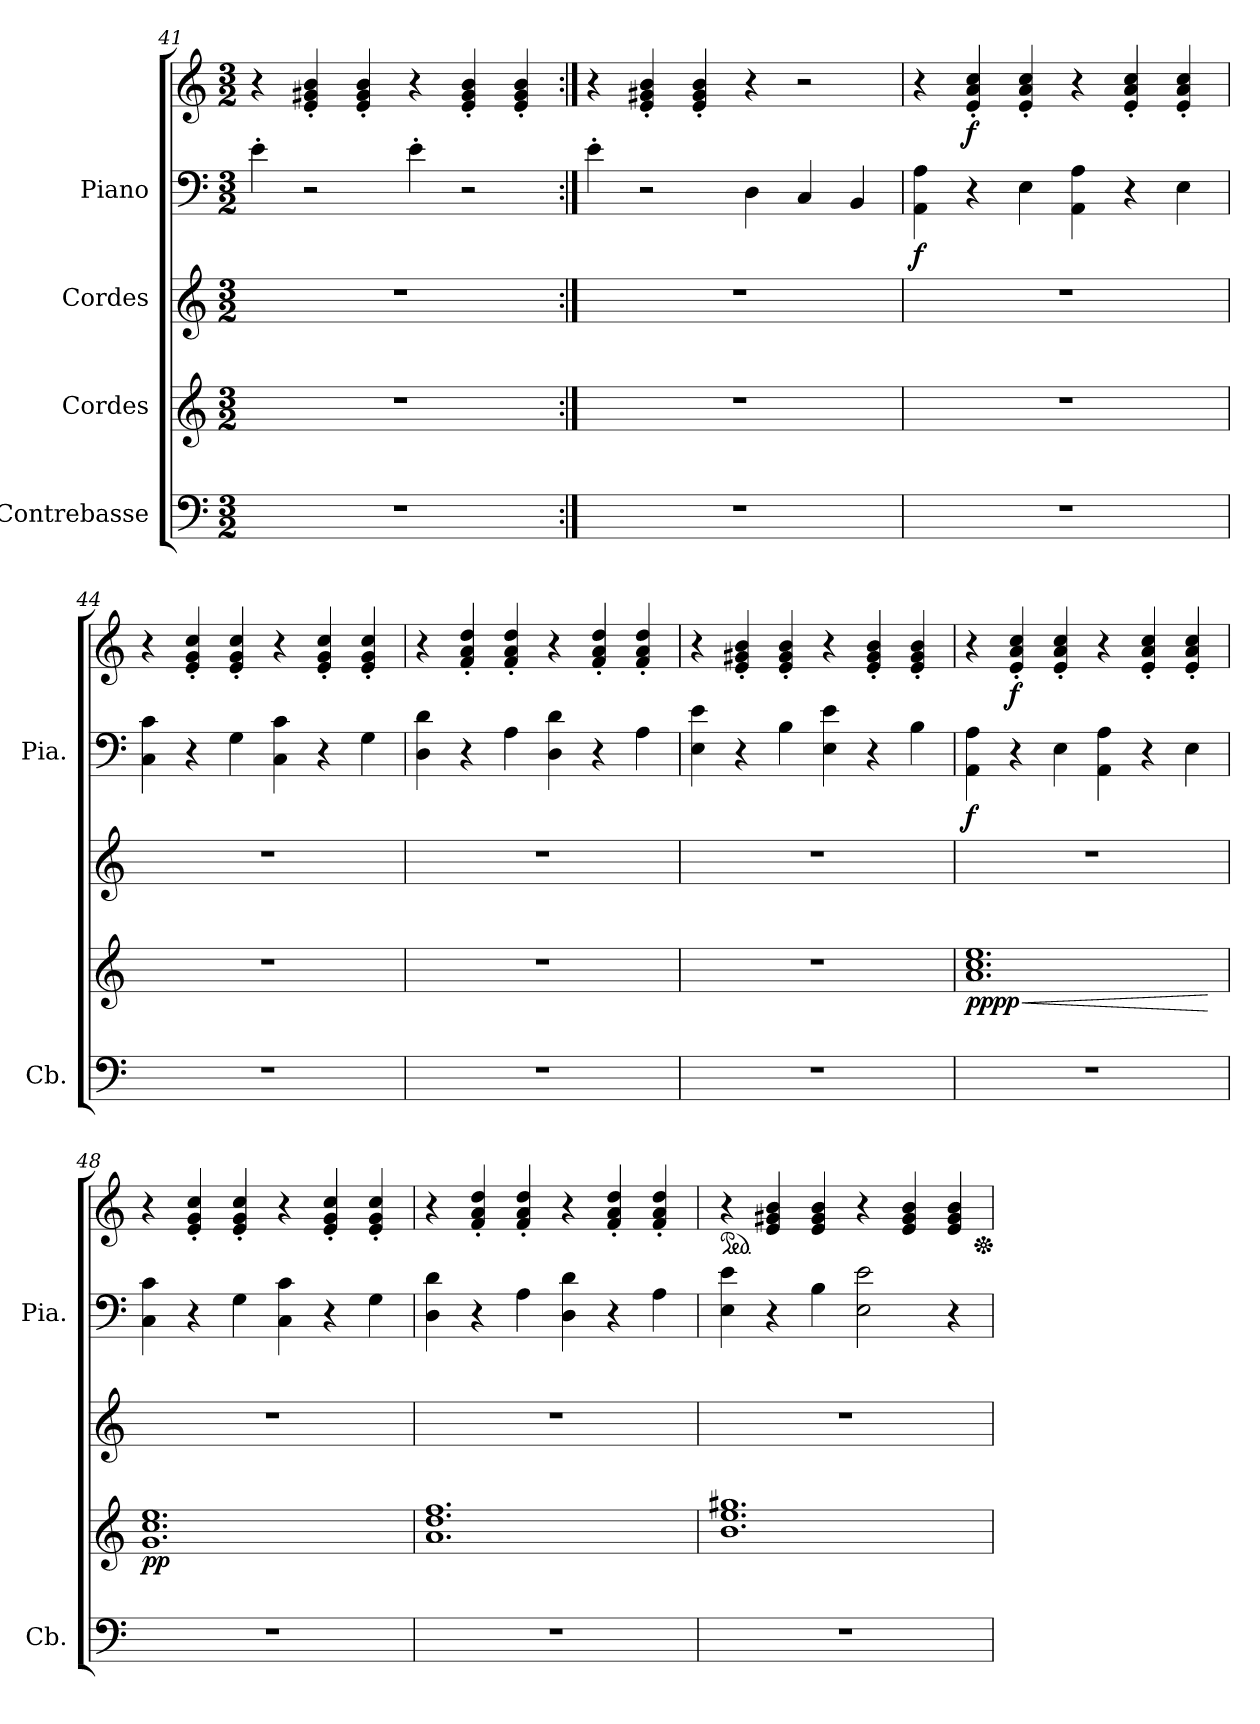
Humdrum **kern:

**kern	**kern	**dynam	**kern	**kern	**kern	**dynam
*part4	*part3	*part3	*part2	*part1	*part1	*part1
*staff5	*staff4	*staff4	*staff3	*staff2	*staff1	*staff1/2
*I"Contrebasse	*I"Cordes	*	*I"Cordes	*I"Piano	*	*
*I'Cb.	*	*	*	*I'Pia.	*	*
*clefF4	*clefG2	*	*clefG2	*clefF4	*clefG2	*
*ITrd7c12	*	*	*	*	*	*
*k[]	*k[]	*	*k[]	*k[]	*k[]	*
*M3/2	*M3/2	*	*M3/2	*M3/2	*M3/2	*
=41	=41	=41	=41	=41	=41	=41
1.r	1.r	.	1.r	4e'\	4r	.
.	.	.	.	2r	4e/' 4g#X/' 4b/'	.
.	.	.	.	.	4e/' 4g#/' 4b/'	.
.	.	.	.	4e'\	4r	.
.	.	.	.	2r	4e/' 4g#/' 4b/'	.
.	.	.	.	.	4e/' 4g#/' 4b/'	.
=42:|!	=42:|!	=42:|!	=42:|!	=42:|!	=42:|!	=42:|!
1.r	1.r	.	1.r	4e'\	4r	.
.	.	.	.	2r	4e/' 4g#X/' 4b/'	.
.	.	.	.	.	4e/' 4g#/' 4b/'	.
.	.	.	.	4D\	4r	.
.	.	.	.	4C/	2r	.
.	.	.	.	4BB/	.	.
=43	=43	=43	=43	=43	=43	=43
!	!	!	!	!	!	!LO:DY:b=2
1.r	1.r	.	1.r	4AA\ 4A\	4r	f
!	!	!	!	!	!	!LO:DY:b
.	.	.	.	4r	4e/' 4a/' 4cc/'	f
.	.	.	.	4E\	4e/' 4a/' 4cc/'	.
.	.	.	.	4AA\ 4A\	4r	.
.	.	.	.	4r	4e/' 4a/' 4cc/'	.
.	.	.	.	4E\	4e/' 4a/' 4cc/'	.
=44	=44	=44	=44	=44	=44	=44
1.r	1.r	.	1.r	4C\ 4c\	4r	.
.	.	.	.	4r	4e/' 4g/' 4cc/'	.
.	.	.	.	4G\	4e/' 4g/' 4cc/'	.
.	.	.	.	4C\ 4c\	4r	.
.	.	.	.	4r	4e/' 4g/' 4cc/'	.
.	.	.	.	4G\	4e/' 4g/' 4cc/'	.
=45	=45	=45	=45	=45	=45	=45
1.r	1.r	.	1.r	4D\ 4d\	4r	.
.	.	.	.	4r	4f/' 4a/' 4dd/'	.
.	.	.	.	4A\	4f/' 4a/' 4dd/'	.
.	.	.	.	4D\ 4d\	4r	.
.	.	.	.	4r	4f/' 4a/' 4dd/'	.
.	.	.	.	4A\	4f/' 4a/' 4dd/'	.
!!LO:PB:g=z
=46	=46	=46	=46	=46	=46	=46
1.r	1.r	.	1.r	4E\ 4e\	4r	.
.	.	.	.	4r	4e/' 4g#X/' 4b/'	.
.	.	.	.	4B\	4e/' 4g#/' 4b/'	.
.	.	.	.	4E\ 4e\	4r	.
.	.	.	.	4r	4e/' 4g#/' 4b/'	.
.	.	.	.	4B\	4e/' 4g#/' 4b/'	.
=47	=47	=47	=47	=47	=47	=47
!	!	!LO:HP:b	!	!	!	!
!	!	!LO:DY:n=1:b	!	!	!	!LO:DY:b=2
1.r	1.a 1.cc 1.ee	< pppp	1.r	4AA\ 4A\	4r	f
!	!	!	!	!	!	!LO:DY:b
.	.	.	.	4r	4e/' 4a/' 4cc/'	f
.	.	.	.	4E\	4e/' 4a/' 4cc/'	.
.	.	.	.	4AA\ 4A\	4r	.
.	.	.	.	4r	4e/' 4a/' 4cc/'	.
.	.	.	.	4E\	4e/' 4a/' 4cc/'	.
.	.	[	.	.	.	.
=48	=48	=48	=48	=48	=48	=48
!	!	!LO:DY:b	!	!	!	!
1.r	1.g 1.cc 1.ee	pp	1.r	4C\ 4c\	4r	.
.	.	.	.	4r	4e/' 4g/' 4cc/'	.
.	.	.	.	4G\	4e/' 4g/' 4cc/'	.
.	.	.	.	4C\ 4c\	4r	.
.	.	.	.	4r	4e/' 4g/' 4cc/'	.
.	.	.	.	4G\	4e/' 4g/' 4cc/'	.
=49	=49	=49	=49	=49	=49	=49
1.r	1.a 1.dd 1.ff	.	1.r	4D\ 4d\	4r	.
.	.	.	.	4r	4f/' 4a/' 4dd/'	.
.	.	.	.	4A\	4f/' 4a/' 4dd/'	.
.	.	.	.	4D\ 4d\	4r	.
.	.	.	.	4r	4f/' 4a/' 4dd/'	.
.	.	.	.	4A\	4f/' 4a/' 4dd/'	.
=50	=50	=50	=50	=50	=50	=50
*	*	*	*	*	*ped	*
1.r	1.b 1.ee 1.gg#X	.	1.r	4E\ 4e\	4r	.
.	.	.	.	4r	4e/ 4g#X/ 4b/	.
.	.	.	.	4B\	4e/ 4g#/ 4b/	.
.	.	.	.	2E\ 2e\	4r	.
.	.	.	.	.	4e/ 4g#/ 4b/	.
.	.	.	.	4r	4e/ 4g#/ 4b/	.
*	*	*	*	*	*Xped	*
=	=	=	=	=	=	=
*-	*-	*-	*-	*-	*-	*-
